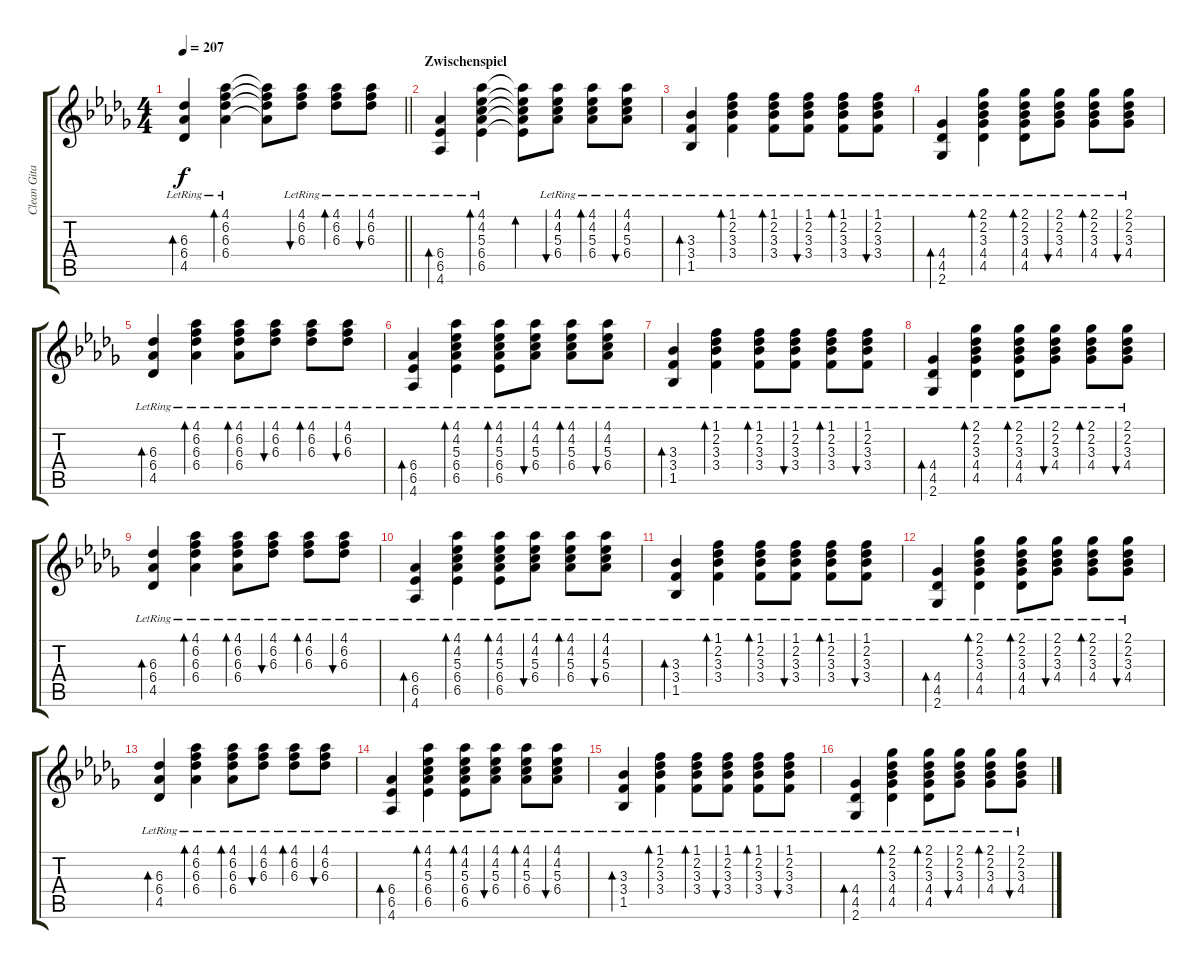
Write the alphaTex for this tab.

\track ("Clean Gitarre" "Clean Gita") {instrument electricguitarclean}
\staff {score tabs}
\tuning (E4 B3 G3 D3 A2 E2) {hide}
\ts (4 4)
\tempo 207
\clef g2
\barLineRight lightlight
\ks bbminor
(6.3{lr} 6.4{lr} 4.5{lr}).4{bd 60 dy f} (4.1{lr} 6.2{lr} 6.3{lr} 6.4{lr}).4{bd 60} (4.1{t} 6.2{t} 6.3{t} 6.4{t}).8 (4.1{lr} 6.2{lr} 6.3{lr}).8{bu 60} (4.1{lr} 6.2{lr} 6.3{lr}).8{bd 60} (4.1{lr} 6.2{lr} 6.3{lr}).8{bu 60} |
\section ("" "Zwischenspiel")
(6.4{lr} 6.5{lr} 4.6{lr}).4{bd 60} (4.1{lr} 4.2{lr} 5.3{lr} 6.4{lr} 6.5{lr}).4{bd 60} (4.1{t} 4.2{t} 5.3{t} 6.4{t} 6.5{t}).8{bd 60} (4.1{lr} 4.2{lr} 5.3{lr} 6.4{lr}).8{bu 60} (4.1{lr} 4.2{lr} 5.3{lr} 6.4{lr}).8{bd 60} (4.1{lr} 4.2{lr} 5.3{lr} 6.4{lr}).8{bu 60} |
(3.3{lr} 3.4{lr} 1.5{lr}).4{bd 60} (1.1{lr} 2.2{lr} 3.3{lr} 3.4{lr}).4{bd 60} (1.1{lr} 2.2{lr} 3.3{lr} 3.4{lr}).8{bd 60} (1.1{lr} 2.2{lr} 3.3{lr} 3.4{lr}).8{bu 60} (1.1{lr} 2.2{lr} 3.3{lr} 3.4{lr}).8{bd 60} (1.1{lr} 2.2{lr} 3.3{lr} 3.4{lr}).8{bu 60} |
(4.4{lr} 4.5{lr} 2.6{lr}).4{bd 60} (2.1{lr} 2.2{lr} 3.3{lr} 4.4{lr} 4.5{lr}).4{bd 60} (2.1{lr} 2.2{lr} 3.3{lr} 4.4{lr} 4.5{lr}).8{bd 60} (2.1{lr} 2.2{lr} 3.3{lr} 4.4{lr}).8{bu 60} (2.1{lr} 2.2{lr} 3.3{lr} 4.4{lr}).8{bd 60} (2.1{lr} 2.2{lr} 3.3{lr} 4.4{lr}).8{bu 60} |
(6.3{lr} 6.4{lr} 4.5{lr}).4{bd 60} (4.1{lr} 6.2{lr} 6.3{lr} 6.4{lr}).4{bd 60} (4.1{lr} 6.2{lr} 6.3{lr} 6.4{lr}).8{bd 60} (4.1{lr} 6.2{lr} 6.3{lr}).8{bu 60} (4.1{lr} 6.2{lr} 6.3{lr}).8{bd 60} (4.1{lr} 6.2{lr} 6.3{lr}).8{bu 60} |
(6.4{lr} 6.5{lr} 4.6{lr}).4{bd 60} (4.1{lr} 4.2{lr} 5.3{lr} 6.4{lr} 6.5{lr}).4{bd 60} (4.1{lr} 4.2{lr} 5.3{lr} 6.4{lr} 6.5{lr}).8{bd 60} (4.1{lr} 4.2{lr} 5.3{lr} 6.4{lr}).8{bu 60} (4.1{lr} 4.2{lr} 5.3{lr} 6.4{lr}).8{bd 60} (4.1{lr} 4.2{lr} 5.3{lr} 6.4{lr}).8{bu 60} |
(3.3{lr} 3.4{lr} 1.5{lr}).4{bd 60} (1.1{lr} 2.2{lr} 3.3{lr} 3.4{lr}).4{bd 60} (1.1{lr} 2.2{lr} 3.3{lr} 3.4{lr}).8{bd 60} (1.1{lr} 2.2{lr} 3.3{lr} 3.4{lr}).8{bu 60} (1.1{lr} 2.2{lr} 3.3{lr} 3.4{lr}).8{bd 60} (1.1{lr} 2.2{lr} 3.3{lr} 3.4{lr}).8{bu 60} |
(4.4{lr} 4.5{lr} 2.6{lr}).4{bd 60} (2.1{lr} 2.2{lr} 3.3{lr} 4.4{lr} 4.5{lr}).4{bd 60} (2.1{lr} 2.2{lr} 3.3{lr} 4.4{lr} 4.5{lr}).8{bd 60} (2.1{lr} 2.2{lr} 3.3{lr} 4.4{lr}).8{bu 60} (2.1{lr} 2.2{lr} 3.3{lr} 4.4{lr}).8{bd 60} (2.1{lr} 2.2{lr} 3.3{lr} 4.4{lr}).8{bu 60} |
(6.3{lr} 6.4{lr} 4.5{lr}).4{bd 60} (4.1{lr} 6.2{lr} 6.3{lr} 6.4{lr}).4{bd 60} (4.1{lr} 6.2{lr} 6.3{lr} 6.4{lr}).8{bd 60} (4.1{lr} 6.2{lr} 6.3{lr}).8{bu 60} (4.1{lr} 6.2{lr} 6.3{lr}).8{bd 60} (4.1{lr} 6.2{lr} 6.3{lr}).8{bu 60} |
(6.4{lr} 6.5{lr} 4.6{lr}).4{bd 60} (4.1{lr} 4.2{lr} 5.3{lr} 6.4{lr} 6.5{lr}).4{bd 60} (4.1{lr} 4.2{lr} 5.3{lr} 6.4{lr} 6.5{lr}).8{bd 60} (4.1{lr} 4.2{lr} 5.3{lr} 6.4{lr}).8{bu 60} (4.1{lr} 4.2{lr} 5.3{lr} 6.4{lr}).8{bd 60} (4.1{lr} 4.2{lr} 5.3{lr} 6.4{lr}).8{bu 60} |
(3.3{lr} 3.4{lr} 1.5{lr}).4{bd 60} (1.1{lr} 2.2{lr} 3.3{lr} 3.4{lr}).4{bd 60} (1.1{lr} 2.2{lr} 3.3{lr} 3.4{lr}).8{bd 60} (1.1{lr} 2.2{lr} 3.3{lr} 3.4{lr}).8{bu 60} (1.1{lr} 2.2{lr} 3.3{lr} 3.4{lr}).8{bd 60} (1.1{lr} 2.2{lr} 3.3{lr} 3.4{lr}).8{bu 60} |
(4.4{lr} 4.5{lr} 2.6{lr}).4{bd 60} (2.1{lr} 2.2{lr} 3.3{lr} 4.4{lr} 4.5{lr}).4{bd 60} (2.1{lr} 2.2{lr} 3.3{lr} 4.4{lr} 4.5{lr}).8{bd 60} (2.1{lr} 2.2{lr} 3.3{lr} 4.4{lr}).8{bu 60} (2.1{lr} 2.2{lr} 3.3{lr} 4.4{lr}).8{bd 60} (2.1{lr} 2.2{lr} 3.3{lr} 4.4{lr}).8{bu 60} |
(6.3{lr} 6.4{lr} 4.5{lr}).4{bd 60} (4.1{lr} 6.2{lr} 6.3{lr} 6.4{lr}).4{bd 60} (4.1{lr} 6.2{lr} 6.3{lr} 6.4{lr}).8{bd 60} (4.1{lr} 6.2{lr} 6.3{lr}).8{bu 60} (4.1{lr} 6.2{lr} 6.3{lr}).8{bd 60} (4.1{lr} 6.2{lr} 6.3{lr}).8{bu 60} |
(6.4{lr} 6.5{lr} 4.6{lr}).4{bd 60} (4.1{lr} 4.2{lr} 5.3{lr} 6.4{lr} 6.5{lr}).4{bd 60} (4.1{lr} 4.2{lr} 5.3{lr} 6.4{lr} 6.5{lr}).8{bd 60} (4.1{lr} 4.2{lr} 5.3{lr} 6.4{lr}).8{bu 60} (4.1{lr} 4.2{lr} 5.3{lr} 6.4{lr}).8{bd 60} (4.1{lr} 4.2{lr} 5.3{lr} 6.4{lr}).8{bu 60} |
(3.3{lr} 3.4{lr} 1.5{lr}).4{bd 60} (1.1{lr} 2.2{lr} 3.3{lr} 3.4{lr}).4{bd 60} (1.1{lr} 2.2{lr} 3.3{lr} 3.4{lr}).8{bd 60} (1.1{lr} 2.2{lr} 3.3{lr} 3.4{lr}).8{bu 60} (1.1{lr} 2.2{lr} 3.3{lr} 3.4{lr}).8{bd 60} (1.1{lr} 2.2{lr} 3.3{lr} 3.4{lr}).8{bu 60} |
(4.4{lr} 4.5{lr} 2.6{lr}).4{bd 60} (2.1{lr} 2.2{lr} 3.3{lr} 4.4{lr} 4.5{lr}).4{bd 60} (2.1{lr} 2.2{lr} 3.3{lr} 4.4{lr} 4.5{lr}).8{bd 60} (2.1{lr} 2.2{lr} 3.3{lr} 4.4{lr}).8{bu 60} (2.1{lr} 2.2{lr} 3.3{lr} 4.4{lr}).8{bd 60} (2.1{lr} 2.2{lr} 3.3{lr} 4.4{lr}).8{bu 60}
